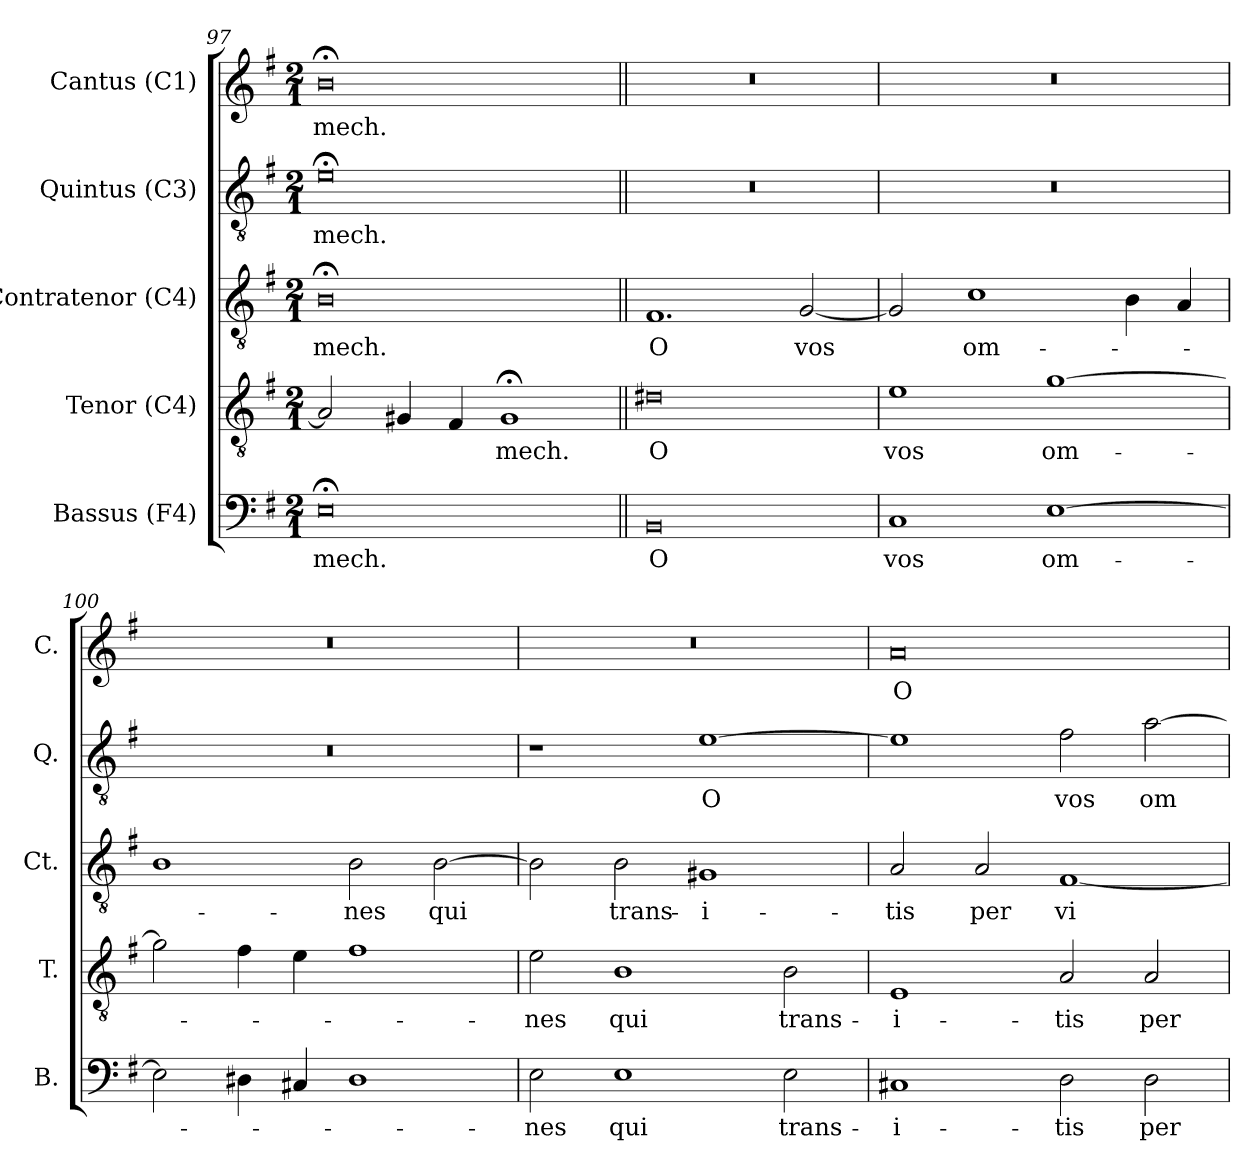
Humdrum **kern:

**kern	**text	**kern	**text	**kern	**text	**kern	**text	**kern	**text
*part5	*part5	*part4	*part4	*part3	*part3	*part2	*part2	*part1	*part1
*staff5	*staff5	*staff4	*staff4	*staff3	*staff3	*staff2	*staff2	*staff1	*staff1
*I"Bassus (F4)	*	*I"Tenor (C4)	*	*I"Contratenor (C4)	*	*I"Quintus (C3)	*	*I"Cantus (C1)	*
*I'B.	*	*I'T.	*	*I'Ct.	*	*I'Q.	*	*I'C.	*
*clefF4	*	*clefGv2	*	*clefGv2	*	*clefGv2	*	*clefG2	*
*	*	*	*	*ITrd7c12	*	*	*	*	*
*k[f#]	*	*k[f#]	*	*k[f#]	*	*k[f#]	*	*k[f#]	*
*G:	*	*G:	*	*G:	*	*G:	*	*G:	*
*M2/1	*	*M2/1	*	*M2/1	*	*M2/1	*	*M2/1	*
=97	=97	=97	=97	=97	=97	=97	=97	=97	=97
!	!LO:LY:b:color=#000000	!	!	!	!	!	!	!	!
!	!	!	!	!	!LO:LY:b:color=#000000	!	!	!	!
!	!	!	!	!	!	!	!LO:LY:b:color=#000000	!	!
!	!	!	!	!	!	!	!	!	!LO:LY:b:color=#000000
0E;i	-mech.	2Ai/]	.	0BB;i	-mech.	0e;i	-mech.	0b;i	-mech.
.	.	4G#Xi/	.	.	.	.	.	.	.
.	.	4F#i/	.	.	.	.	.	.	.
!	!	!	!LO:LY:b:color=#000000	!	!	!	!	!	!
.	.	1G#;i	-mech.	.	.	.	.	.	.
!!LO:LB:g=z
=98||	=98||	=98||	=98||	=98||	=98||	=98||	=98||	=98||	=98||
!	!LO:LY:b:color=#000000	!	!	!	!	!	!	!	!
!	!	!	!LO:LY:b:color=#000000	!	!	!	!	!	!
!	!	!	!	!	!LO:LY:b:color=#000000	!LO:N:vis=1	!	!LO:N:vis=1	!
0BBi	O	0d#Xi	O	1.FF#i	O	0r	.	0r	.
!	!	!	!	!	!LO:LY:b:color=#000000	!	!	!	!
.	.	.	.	[2GGi/	vos	.	.	.	.
=99	=99	=99	=99	=99	=99	=99	=99	=99	=99
!	!LO:LY:b:color=#000000	!	!	!	!	!	!	!	!
!	!	!	!LO:LY:b:color=#000000	!	!	!LO:N:vis=1	!	!LO:N:vis=1	!
1Ci	vos	1ei	vos	2GGi/]	.	0r	.	0r	.
!	!	!	!	!	!LO:LY:b:color=#000000	!	!	!	!
.	.	.	.	1Ci	om-	.	.	.	.
!	!LO:LY:b:color=#000000	!	!	!	!	!	!	!	!
!	!	!	!LO:LY:b:color=#000000	!	!	!	!	!	!
[1Ei	om-	[1gi	om-	.	.	.	.	.	.
.	.	.	.	4BBi\	.	.	.	.	.
.	.	.	.	4AAi/	.	.	.	.	.
=100	=100	=100	=100	=100	=100	=100	=100	=100	=100
!	!	!	!	!	!	!LO:N:vis=1	!	!LO:N:vis=1	!
2Ei\]	.	2gi\]	.	1BBi	.	0r	.	0r	.
4D#Xi\	.	4f#i\	.	.	.	.	.	.	.
4C#i/	.	4ei\	.	.	.	.	.	.	.
!	!	!	!	!	!LO:LY:b:color=#000000	!	!	!	!
1D#i	.	1f#i	.	2BBi\	-nes	.	.	.	.
!	!	!	!	!	!LO:LY:b:color=#000000	!	!	!	!
.	.	.	.	[2BBi\	qui	.	.	.	.
=101	=101	=101	=101	=101	=101	=101	=101	=101	=101
!	!LO:LY:b:color=#000000	!	!	!	!	!	!	!	!
!	!	!	!LO:LY:b:color=#000000	!	!	!	!	!LO:N:vis=1	!
2Ei\	-nes	2ei\	-nes	2BBi\]	.	1r	.	0r	.
!	!LO:LY:b:color=#000000	!	!	!	!	!	!	!	!
!	!	!	!LO:LY:b:color=#000000	!	!	!	!	!	!
!	!	!	!	!	!LO:LY:b:color=#000000	!	!	!	!
1Ei	qui	1Bi	qui	2BBi\	trans-	.	.	.	.
!	!	!	!	!	!LO:LY:b:color=#000000	!	!	!	!
!	!	!	!	!	!	!	!LO:LY:b:color=#000000	!	!
.	.	.	.	1GG#Xi	-i-	[1ei	O	.	.
!	!LO:LY:b:color=#000000	!	!	!	!	!	!	!	!
!	!	!	!LO:LY:b:color=#000000	!	!	!	!	!	!
2Ei\	trans-	2Bi\	trans-	.	.	.	.	.	.
=102	=102	=102	=102	=102	=102	=102	=102	=102	=102
!	!LO:LY:b:color=#000000	!	!	!	!	!	!	!	!
!	!	!	!LO:LY:b:color=#000000	!	!	!	!	!	!
!	!	!	!	!	!LO:LY:b:color=#000000	!	!	!	!
!	!	!	!	!	!	!	!	!	!LO:LY:b:color=#000000
1C#Xi	-i-	1Ei	-i-	2AAi/	-tis	1ei]	.	0ai	O
!	!	!	!	!	!LO:LY:b:color=#000000	!	!	!	!
.	.	.	.	2AAi/	per	.	.	.	.
!	!LO:LY:b:color=#000000	!	!	!	!	!	!	!	!
!	!	!	!LO:LY:b:color=#000000	!	!	!	!	!	!
!	!	!	!	!	!LO:LY:b:color=#000000	!	!	!	!
!	!	!	!	!	!	!	!LO:LY:b:color=#000000	!	!
2Di\	-tis	2Ai/	-tis	[1FF#i	vi-	2f#i\	vos	.	.
!	!LO:LY:b:color=#000000	!	!	!	!	!	!	!	!
!	!	!	!LO:LY:b:color=#000000	!	!	!	!	!	!
!	!	!	!	!	!	!	!LO:LY:b:color=#000000	!	!
2Di\	per	2Ai/	per	.	.	[2ai\	om-	.	.
=	=	=	=	=	=	=	=	=	=
*-	*-	*-	*-	*-	*-	*-	*-	*-	*-
